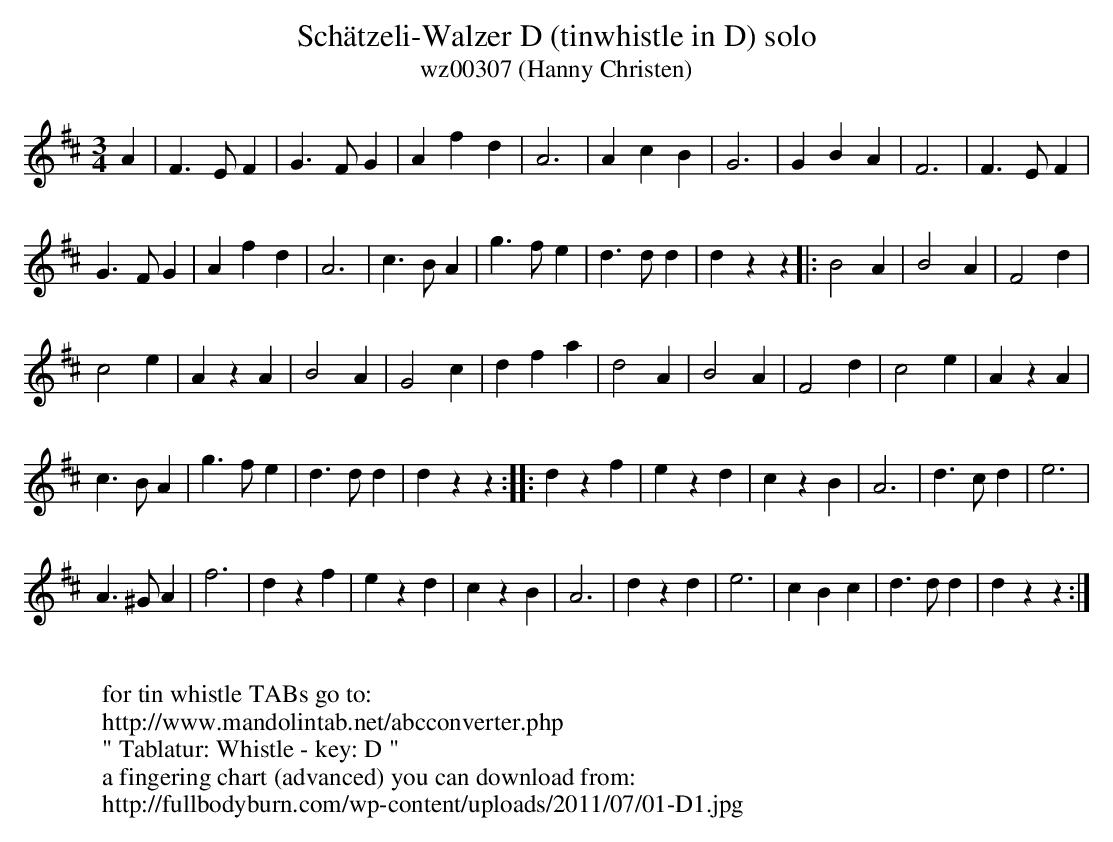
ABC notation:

X:1
T:Sch\"atzeli-Walzer D (tinwhistle in D) solo
T:wz00307 (Hanny Christen)
M:3/4
L:1/4
K:D transpose=12
A | F>E F | G>FG | Afd | A3 | AcB | G3 | GBA | F3 | F>EF |
G>FG | Afd | A3 | c>BA | g>fe | d>dd | dzz |: B2A | B2A | F2d |
c2e | AzA | B2A | G2c | dfa | d2A | B2A | F2d | c2e | AzA |
c>BA | g>fe | d>dd | dzz :: dzf | ezd | czB | A3 | d>cd | e3 |
A>^GA | f3 | dzf | ezd | czB | A3 | dzd | e3 | cBc | d>dd | dzz :|
W:
W:for tin whistle TABs go to:
W:http://www.mandolintab.net/abcconverter.php
W:" Tablatur: Whistle - key: D "
W:a fingering chart (advanced) you can download from:
W:http://fullbodyburn.com/wp-content/uploads/2011/07/01-D1.jpg
